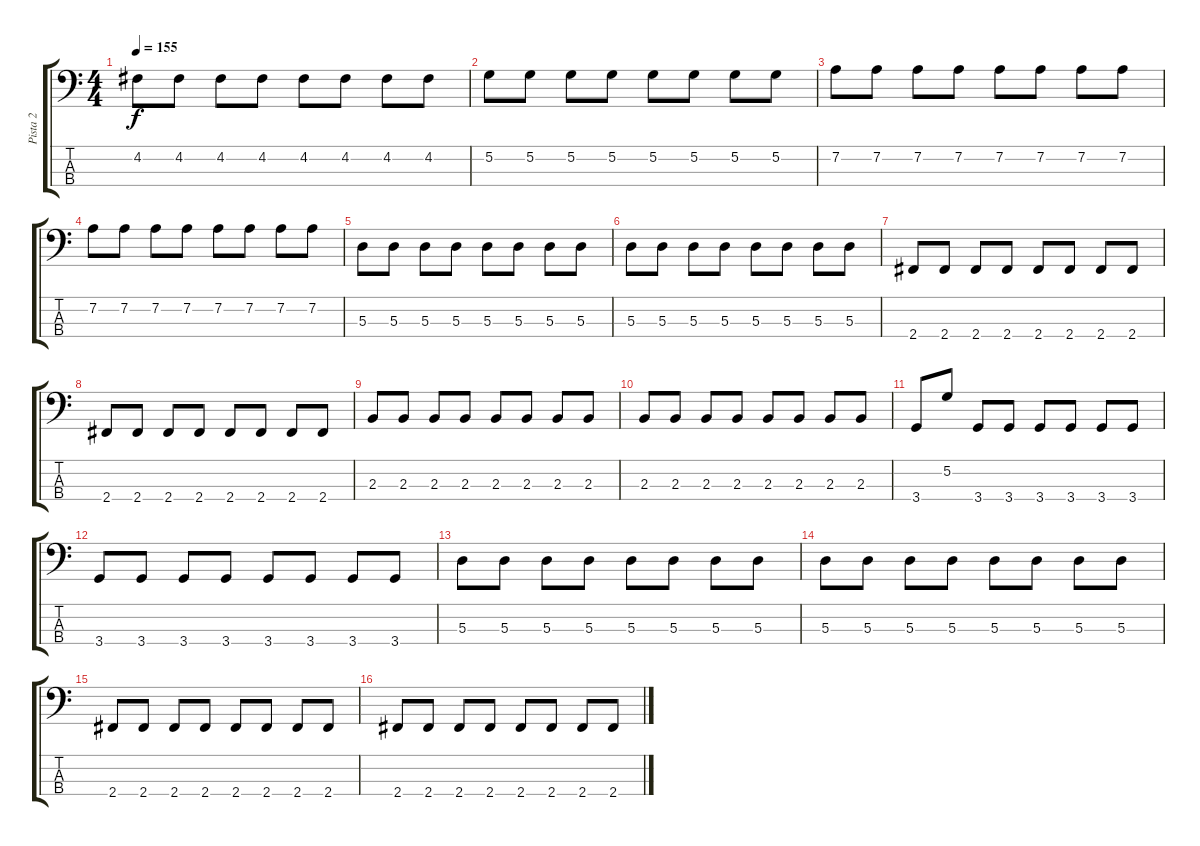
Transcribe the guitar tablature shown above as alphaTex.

\track ("Pista 2" "Pista 2") {instrument electricbassfinger}
\staff {score tabs}
\tuning (G2 D2 A1 E1) {hide}
\ts (4 4)
\tempo 155
\clef f4
\ks c
4.2.8{dy f} 4.2.8 4.2.8 4.2.8 4.2.8 4.2.8 4.2.8 4.2.8 |
5.2.8 5.2.8 5.2.8 5.2.8 5.2.8 5.2.8 5.2.8 5.2.8 |
7.2.8 7.2.8 7.2.8 7.2.8 7.2.8 7.2.8 7.2.8 7.2.8 |
7.2.8 7.2.8 7.2.8 7.2.8 7.2.8 7.2.8 7.2.8 7.2.8 |
5.3.8 5.3.8 5.3.8 5.3.8 5.3.8 5.3.8 5.3.8 5.3.8 |
5.3.8 5.3.8 5.3.8 5.3.8 5.3.8 5.3.8 5.3.8 5.3.8 |
2.4.8 2.4.8 2.4.8 2.4.8 2.4.8 2.4.8 2.4.8 2.4.8 |
2.4.8 2.4.8 2.4.8 2.4.8 2.4.8 2.4.8 2.4.8 2.4.8 |
2.3.8 2.3.8 2.3.8 2.3.8 2.3.8 2.3.8 2.3.8 2.3.8 |
2.3.8 2.3.8 2.3.8 2.3.8 2.3.8 2.3.8 2.3.8 2.3.8 |
3.4.8 5.2.8 3.4.8 3.4.8 3.4.8 3.4.8 3.4.8 3.4.8 |
3.4.8 3.4.8 3.4.8 3.4.8 3.4.8 3.4.8 3.4.8 3.4.8 |
5.3.8 5.3.8 5.3.8 5.3.8 5.3.8 5.3.8 5.3.8 5.3.8 |
5.3.8 5.3.8 5.3.8 5.3.8 5.3.8 5.3.8 5.3.8 5.3.8 |
2.4.8 2.4.8 2.4.8 2.4.8 2.4.8 2.4.8 2.4.8 2.4.8 |
2.4.8 2.4.8 2.4.8 2.4.8 2.4.8 2.4.8 2.4.8 2.4.8
